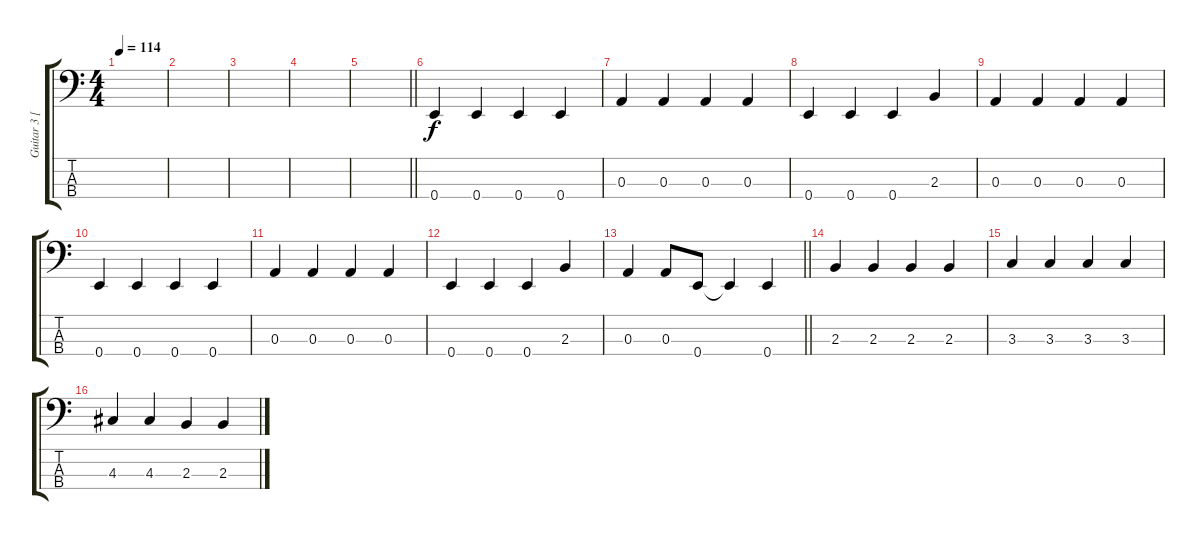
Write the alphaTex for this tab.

\track ("Guitar 3 [Bass]" "Guitar 3 [") {instrument electricbassfinger}
\staff {score tabs}
\tuning (G2 D2 A1 E1) {hide}
\ts (4 4)
\tempo 114
\clef f4
\ks c
|
|
|
|
\barLineRight lightlight
|
0.4.4 0.4.4 0.4.4 0.4.4 |
0.3.4 0.3.4 0.3.4 0.3.4 |
0.4.4 0.4.4 0.4.4 2.3.4 |
0.3.4 0.3.4 0.3.4 0.3.4 |
0.4.4 0.4.4 0.4.4 0.4.4 |
0.3.4 0.3.4 0.3.4 0.3.4 |
0.4.4 0.4.4 0.4.4 2.3.4 |
\barLineRight lightlight
0.3.4 0.3.8 0.4.8 0.4{t}.4 0.4.4 |
2.3.4 2.3.4 2.3.4 2.3.4 |
3.3.4 3.3.4 3.3.4 3.3.4 |
4.3.4 4.3.4 2.3.4 2.3.4
